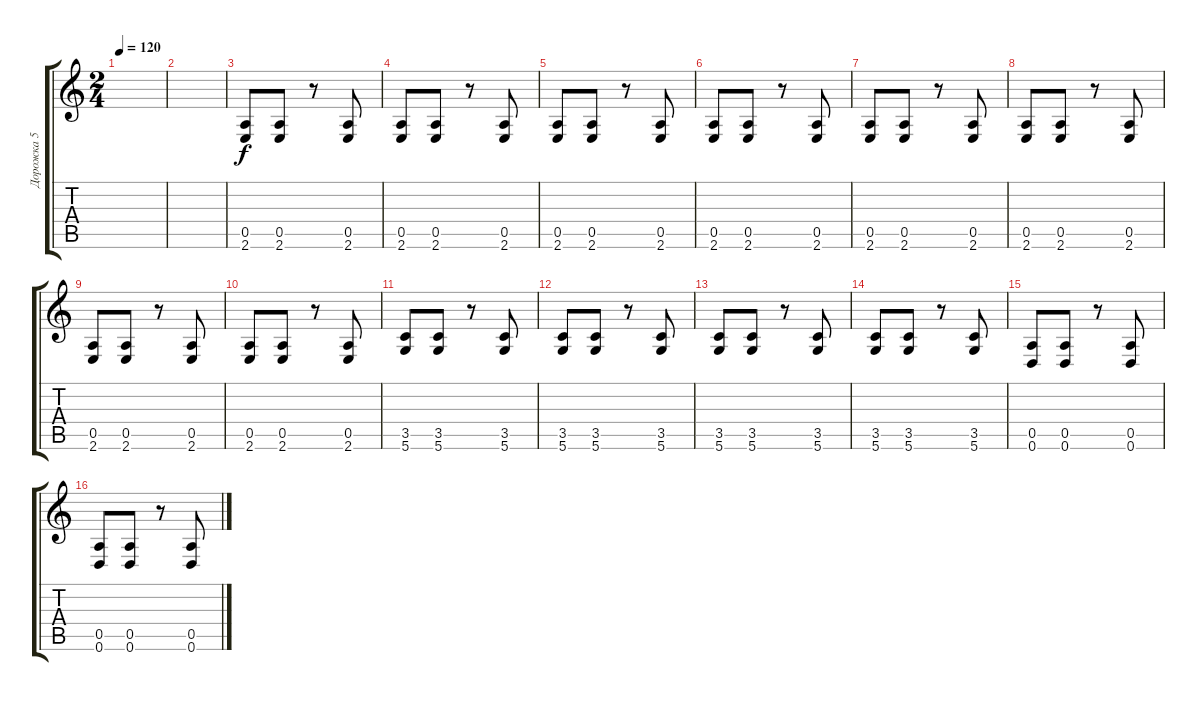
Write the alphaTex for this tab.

\track ("Дорожка 5" "Дорожка 5") {instrument distortionguitar}
\staff {score tabs}
\tuning (E4 B3 G3 D3 A2 D2) {hide}
\ts (2 4)
\tempo 120
\clef g2
\ks c
|
|
(0.5 2.6).8 (0.5 2.6).8 r.8 (0.5 2.6).8 |
(0.5 2.6).8 (0.5 2.6).8 r.8 (0.5 2.6).8 |
(0.5 2.6).8 (0.5 2.6).8 r.8 (0.5 2.6).8 |
(0.5 2.6).8 (0.5 2.6).8 r.8 (0.5 2.6).8 |
(0.5 2.6).8 (0.5 2.6).8 r.8 (0.5 2.6).8 |
(0.5 2.6).8 (0.5 2.6).8 r.8 (0.5 2.6).8 |
(0.5 2.6).8 (0.5 2.6).8 r.8 (0.5 2.6).8 |
(0.5 2.6).8 (0.5 2.6).8 r.8 (0.5 2.6).8 |
(3.5 5.6).8 (3.5 5.6).8 r.8 (3.5 5.6).8 |
(3.5 5.6).8 (3.5 5.6).8 r.8 (3.5 5.6).8 |
(3.5 5.6).8 (3.5 5.6).8 r.8 (3.5 5.6).8 |
(3.5 5.6).8 (3.5 5.6).8 r.8 (3.5 5.6).8 |
(0.5 0.6).8 (0.5 0.6).8 r.8 (0.5 0.6).8 |
(0.5 0.6).8 (0.5 0.6).8 r.8 (0.5 0.6).8
